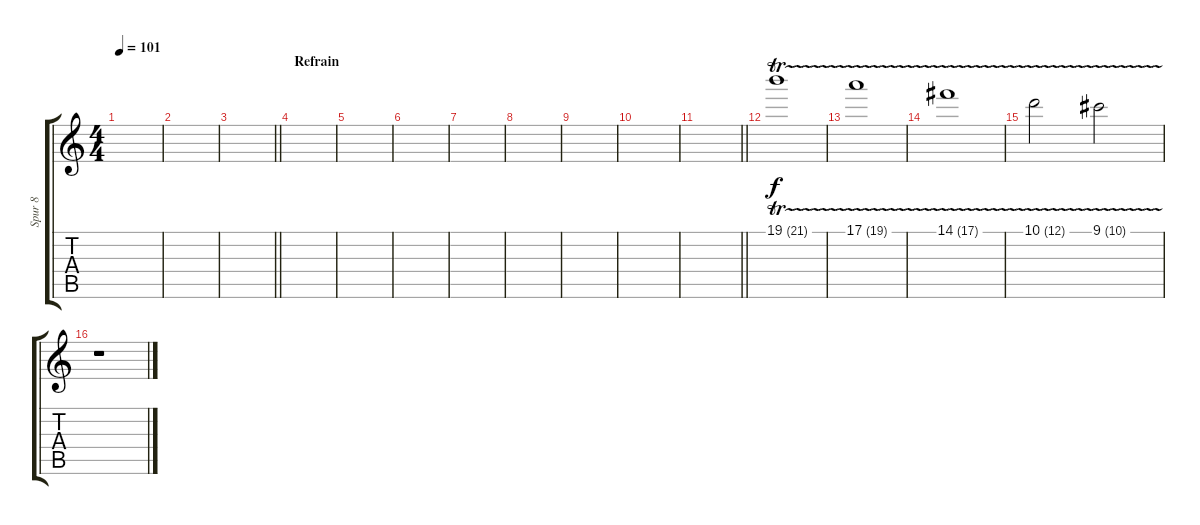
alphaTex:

\track ("Spur 8" "Spur 8") {instrument electricguitarjazz}
\staff {score tabs}
\tuning (E4 B3 G3 D3 A2 E2) {hide}
\ts (4 4)
\tempo 101
\clef g2
\ks c
|
|
\barLineRight lightlight
|
\section ("" "Refrain")
|
|
|
|
|
|
|
\barLineRight lightlight
|
19.1{tr (21 32)}.1 |
17.1{tr (19 32)}.1 |
14.1{tr (17 32)}.1 |
10.1{tr (12 32)}.2 9.1{tr (10 32)}.2 |
r.1
